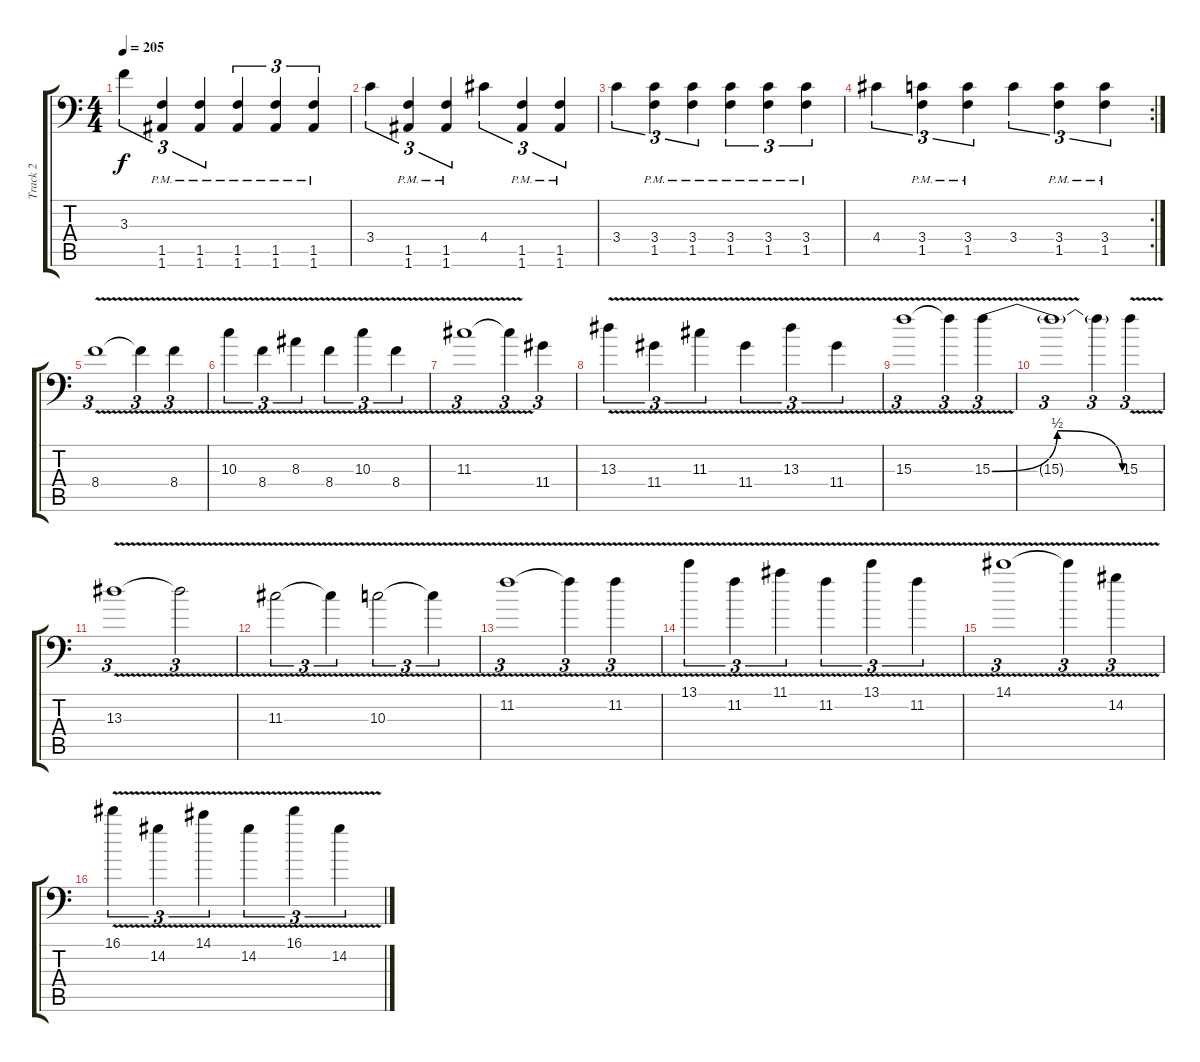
\track ("Track 2" "Track 2") {instrument overdrivenguitar}
\staff {score tabs}
\tuning (B3 Gb3 D3 A2 E2 A1) {hide}
\ts (4 4)
\tempo 205
\clef f4
\ks c
3.3.4{tu (3 2) dy f} (1.5{pm} 1.6{pm}).4{tu (3 2)} (1.5{pm} 1.6{pm}).4{tu (3 2)} (1.5{pm} 1.6{pm}).4{tu (3 2)} (1.5{pm} 1.6{pm}).4{tu (3 2)} (1.5{pm} 1.6{pm}).4{tu (3 2)} |
3.4.4{tu (3 2)} (1.5{pm} 1.6{pm}).4{tu (3 2)} (1.5{pm} 1.6{pm}).4{tu (3 2)} 4.4.4{tu (3 2)} (1.5{pm} 1.6{pm}).4{tu (3 2)} (1.5{pm} 1.6{pm}).4{tu (3 2)} |
3.4.4{tu (3 2)} (3.4 1.5{pm}).4{tu (3 2)} (3.4 1.5{pm}).4{tu (3 2)} (3.4 1.5{pm}).4{tu (3 2)} (3.4 1.5{pm}).4{tu (3 2)} (3.4 1.5{pm}).4{tu (3 2)} |
\rc 2
4.4.4{tu (3 2)} (3.4 1.5{pm}).4{tu (3 2)} (3.4 1.5{pm}).4{tu (3 2)} 3.4.4{tu (3 2)} (3.4 1.5{pm}).4{tu (3 2)} (3.4 1.5{pm}).4{tu (3 2)} |
8.4{v}.1{tu (3 2)} 8.4{t}.4{tu (3 2)} 8.4{v}.4{tu (3 2)} |
10.3{v}.4{tu (3 2)} 8.4{v}.4{tu (3 2)} 8.3{v}.4{tu (3 2)} 8.4{v}.4{tu (3 2)} 10.3{v}.4{tu (3 2)} 8.4{v}.4{tu (3 2)} |
11.3{v}.1{tu (3 2)} 11.3{t}.4{tu (3 2)} 11.4.4{tu (3 2)} |
13.3{v}.4{tu (3 2)} 11.4{v}.4{tu (3 2)} 11.3{v}.4{tu (3 2)} 11.4{v}.4{tu (3 2)} 13.3{v}.4{tu (3 2)} 11.4{v}.4{tu (3 2)} |
15.3{v}.1{tu (3 2)} 15.3{t}.4{tu (3 2)} 15.3{be (bendrelease 0 0 15 2 45 2 60 0) v}.4{tu (3 2)} |
15.3{t}.1{tu (3 2)} 15.3{t}.4{tu (3 2)} 15.3{v}.4{tu (3 2)} |
13.3{v}.1{tu (3 2)} 13.3{t}.2{tu (3 2)} |
11.3{v}.2{tu (3 2)} 11.3{t}.4{tu (3 2)} 10.3{v}.2{tu (3 2)} 10.3{t}.4{tu (3 2)} |
11.2{v}.1{tu (3 2)} 11.2{t}.4{tu (3 2)} 11.2{v}.4{tu (3 2)} |
13.1{v}.4{tu (3 2)} 11.2{v}.4{tu (3 2)} 11.1{v}.4{tu (3 2)} 11.2{v}.4{tu (3 2)} 13.1{v}.4{tu (3 2)} 11.2{v}.4{tu (3 2)} |
14.1{v}.1{tu (3 2)} 14.1{t}.4{tu (3 2)} 14.2{v}.4{tu (3 2)} |
16.1{v}.4{tu (3 2)} 14.2{v}.4{tu (3 2)} 14.1{v}.4{tu (3 2)} 14.2{v}.4{tu (3 2)} 16.1{v}.4{tu (3 2)} 14.2{v}.4{tu (3 2)}
